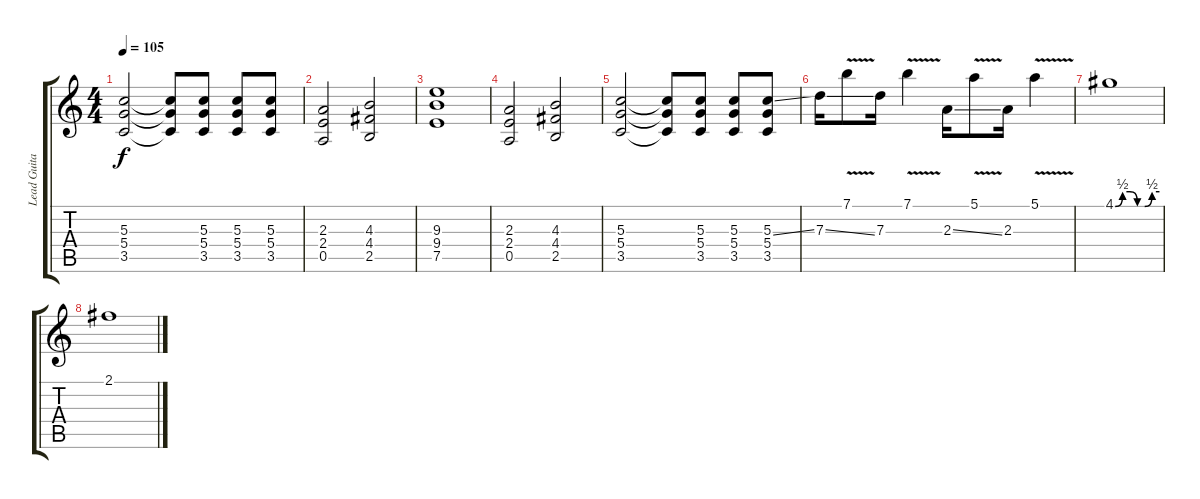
\track ("Lead Guitar" "Lead Guita") {instrument overdrivenguitar}
\staff {score tabs}
\tuning (E4 B3 G3 D3 A2 E2) {hide}
\ts (4 4)
\tempo 105
\clef g2
\ks c
(5.3 5.4 3.5).2{dy f} (5.3{t} 5.4{t} 3.5{t}).8 (5.3 5.4 3.5).8 (5.3 5.4 3.5).8 (5.3 5.4 3.5).8 |
(2.3 2.4 0.5).2 (4.3 4.4 2.5).2 |
(9.3 9.4 7.5).1 |
(2.3 2.4 0.5).2 (4.3 4.4 2.5).2 |
(5.3 5.4 3.5).2 (5.3{t} 5.4{t} 3.5{t}).8 (5.3 5.4 3.5).8 (5.3 5.4 3.5).8 (5.3{ss} 5.4 3.5).8 |
7.3{ss}.16 7.1{v}.8 7.3.16 7.1{v}.4 2.3{ss}.16 5.1{v}.8 2.3.16 5.1{v}.4 |
4.1{be (custom 0 0 10 2 20 2 30 0 40 0 50 2 60 2)}.1 |
2.1.1
